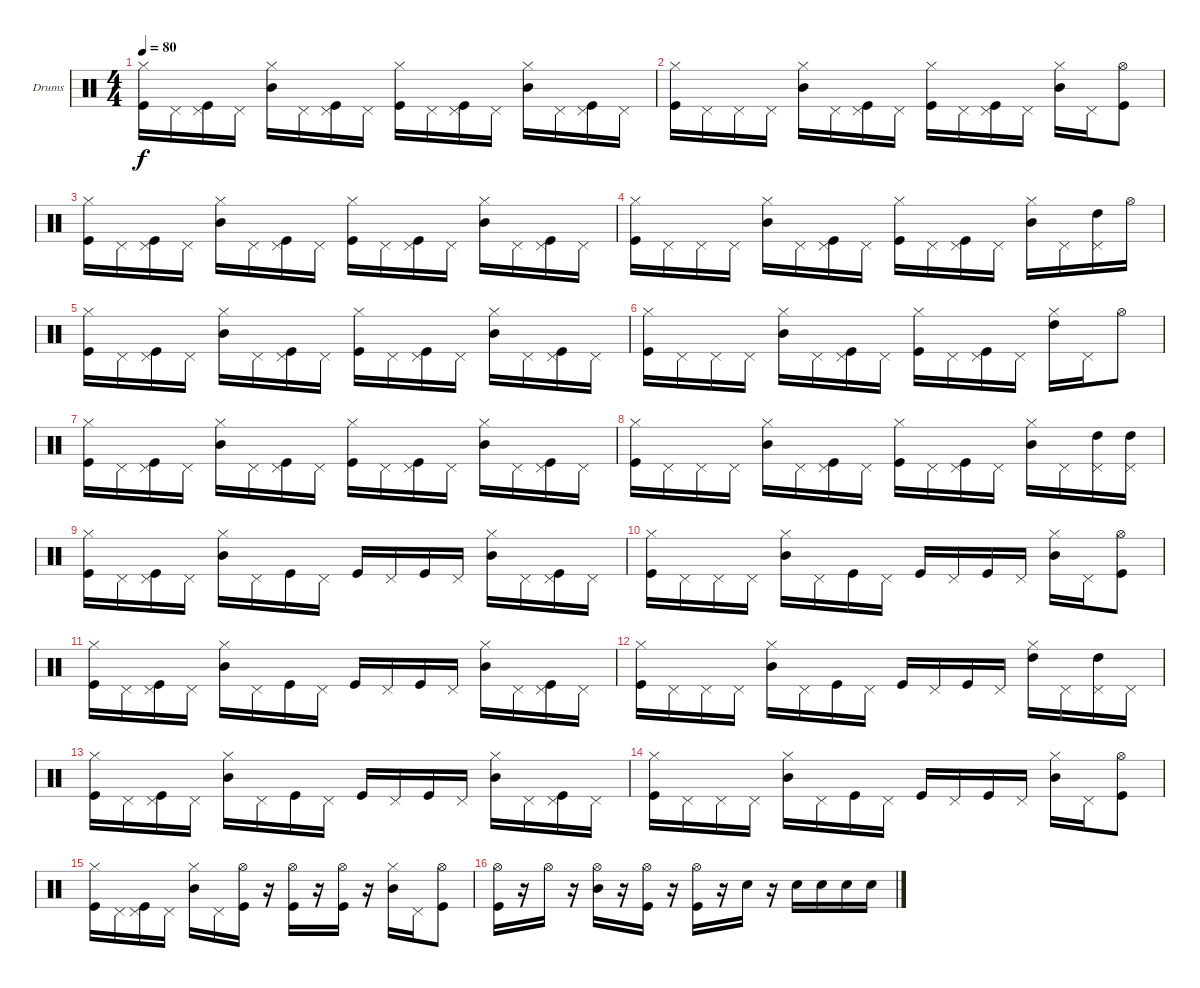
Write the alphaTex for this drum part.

\bracketExtendMode groupsimilarinstruments
\firstSystemTrackNameOrientation horizontal
\otherSystemsTrackNameOrientation horizontal
\track ("Drumkit" "Drums") {instrument percussion}
\staff {score}
\articulation defaults
\ts (4 4)
\tempo 80
\clef neutral
\ks c
("Hi-Hat (closed)" "Kick (hit)").16{dy f} "Pedal Hi-Hat (hit)".16 ("Pedal Hi-Hat (hit)" "Kick (hit)").16 "Pedal Hi-Hat (hit)".16 ("Hi-Hat (closed)" "Mid Tom (hit)").16 "Pedal Hi-Hat (hit)".16 ("Pedal Hi-Hat (hit)" "Kick (hit)").16 "Pedal Hi-Hat (hit)".16 ("Hi-Hat (closed)" "Kick (hit)").16 "Pedal Hi-Hat (hit)".16 ("Pedal Hi-Hat (hit)" "Kick (hit)").16 "Pedal Hi-Hat (hit)".16 ("Hi-Hat (closed)" "Mid Tom (hit)").16 "Pedal Hi-Hat (hit)".16 ("Pedal Hi-Hat (hit)" "Kick (hit)").16 "Pedal Hi-Hat (hit)".16 |
("Hi-Hat (closed)" "Kick (hit)").16 "Pedal Hi-Hat (hit)".16 "Pedal Hi-Hat (hit)".16 "Pedal Hi-Hat (hit)".16 ("Hi-Hat (closed)" "Mid Tom (hit)").16 "Pedal Hi-Hat (hit)".16 ("Pedal Hi-Hat (hit)" "Kick (hit)").16 "Pedal Hi-Hat (hit)".16 ("Hi-Hat (closed)" "Kick (hit)").16 "Pedal Hi-Hat (hit)".16 ("Pedal Hi-Hat (hit)" "Kick (hit)").16 "Pedal Hi-Hat (hit)".16 ("Hi-Hat (closed)" "Mid Tom (hit)").16 "Pedal Hi-Hat (hit)".16 ("Hi-Hat (open)" "Kick (hit)").8 |
("Hi-Hat (closed)" "Kick (hit)").16 "Pedal Hi-Hat (hit)".16 ("Pedal Hi-Hat (hit)" "Kick (hit)").16 "Pedal Hi-Hat (hit)".16 ("Hi-Hat (closed)" "Mid Tom (hit)").16 "Pedal Hi-Hat (hit)".16 ("Pedal Hi-Hat (hit)" "Kick (hit)").16 "Pedal Hi-Hat (hit)".16 ("Hi-Hat (closed)" "Kick (hit)").16 "Pedal Hi-Hat (hit)".16 ("Pedal Hi-Hat (hit)" "Kick (hit)").16 "Pedal Hi-Hat (hit)".16 ("Hi-Hat (closed)" "Mid Tom (hit)").16 "Pedal Hi-Hat (hit)".16 ("Pedal Hi-Hat (hit)" "Kick (hit)").16 "Pedal Hi-Hat (hit)".16 |
("Hi-Hat (closed)" "Kick (hit)").16 "Pedal Hi-Hat (hit)".16 "Pedal Hi-Hat (hit)".16 "Pedal Hi-Hat (hit)".16 ("Hi-Hat (closed)" "Mid Tom (hit)").16 "Pedal Hi-Hat (hit)".16 ("Pedal Hi-Hat (hit)" "Kick (hit)").16 "Pedal Hi-Hat (hit)".16 ("Hi-Hat (closed)" "Kick (hit)").16 "Pedal Hi-Hat (hit)".16 ("Pedal Hi-Hat (hit)" "Kick (hit)").16 "Pedal Hi-Hat (hit)".16 ("Hi-Hat (closed)" "Mid Tom (hit)").16 "Pedal Hi-Hat (hit)".16 ("Pedal Hi-Hat (hit)" "High Tom (hit)").16 "Hi-Hat (open)".16 |
("Hi-Hat (closed)" "Kick (hit)").16 "Pedal Hi-Hat (hit)".16 ("Pedal Hi-Hat (hit)" "Kick (hit)").16 "Pedal Hi-Hat (hit)".16 ("Hi-Hat (closed)" "Mid Tom (hit)").16 "Pedal Hi-Hat (hit)".16 ("Pedal Hi-Hat (hit)" "Kick (hit)").16 "Pedal Hi-Hat (hit)".16 ("Hi-Hat (closed)" "Kick (hit)").16 "Pedal Hi-Hat (hit)".16 ("Pedal Hi-Hat (hit)" "Kick (hit)").16 "Pedal Hi-Hat (hit)".16 ("Hi-Hat (closed)" "Mid Tom (hit)").16 "Pedal Hi-Hat (hit)".16 ("Pedal Hi-Hat (hit)" "Kick (hit)").16 "Pedal Hi-Hat (hit)".16 |
("Hi-Hat (closed)" "Kick (hit)").16 "Pedal Hi-Hat (hit)".16 "Pedal Hi-Hat (hit)".16 "Pedal Hi-Hat (hit)".16 ("Hi-Hat (closed)" "Mid Tom (hit)").16 "Pedal Hi-Hat (hit)".16 ("Pedal Hi-Hat (hit)" "Kick (hit)").16 "Pedal Hi-Hat (hit)".16 ("Hi-Hat (closed)" "Kick (hit)").16 "Pedal Hi-Hat (hit)".16 ("Pedal Hi-Hat (hit)" "Kick (hit)").16 "Pedal Hi-Hat (hit)".16 ("Hi-Hat (closed)" "High Tom (hit)").16 "Pedal Hi-Hat (hit)".16 "Hi-Hat (open)".8 |
("Hi-Hat (closed)" "Kick (hit)").16 "Pedal Hi-Hat (hit)".16 ("Pedal Hi-Hat (hit)" "Kick (hit)").16 "Pedal Hi-Hat (hit)".16 ("Hi-Hat (closed)" "Mid Tom (hit)").16 "Pedal Hi-Hat (hit)".16 ("Pedal Hi-Hat (hit)" "Kick (hit)").16 "Pedal Hi-Hat (hit)".16 ("Hi-Hat (closed)" "Kick (hit)").16 "Pedal Hi-Hat (hit)".16 ("Pedal Hi-Hat (hit)" "Kick (hit)").16 "Pedal Hi-Hat (hit)".16 ("Hi-Hat (closed)" "Mid Tom (hit)").16 "Pedal Hi-Hat (hit)".16 ("Pedal Hi-Hat (hit)" "Kick (hit)").16 "Pedal Hi-Hat (hit)".16 |
("Hi-Hat (closed)" "Kick (hit)").16 "Pedal Hi-Hat (hit)".16 "Pedal Hi-Hat (hit)".16 "Pedal Hi-Hat (hit)".16 ("Hi-Hat (closed)" "Mid Tom (hit)").16 "Pedal Hi-Hat (hit)".16 ("Pedal Hi-Hat (hit)" "Kick (hit)").16 "Pedal Hi-Hat (hit)".16 ("Hi-Hat (closed)" "Kick (hit)").16 "Pedal Hi-Hat (hit)".16 ("Pedal Hi-Hat (hit)" "Kick (hit)").16 "Pedal Hi-Hat (hit)".16 ("Hi-Hat (closed)" "Mid Tom (hit)").16 "Pedal Hi-Hat (hit)".16 ("Pedal Hi-Hat (hit)" "High Tom (hit)").16 ("Pedal Hi-Hat (hit)" "High Tom (hit)").16 |
("Hi-Hat (closed)" "Kick (hit)").16 "Pedal Hi-Hat (hit)".16 ("Pedal Hi-Hat (hit)" "Kick (hit)").16 "Pedal Hi-Hat (hit)".16 ("Hi-Hat (closed)" "Mid Tom (hit)").16 "Pedal Hi-Hat (hit)".16 "Kick (hit)".16 "Pedal Hi-Hat (hit)".16 "Kick (hit)".16 "Pedal Hi-Hat (hit)".16 "Kick (hit)".16 "Pedal Hi-Hat (hit)".16 ("Hi-Hat (closed)" "Mid Tom (hit)").16 "Pedal Hi-Hat (hit)".16 ("Pedal Hi-Hat (hit)" "Kick (hit)").16 "Pedal Hi-Hat (hit)".16 |
("Hi-Hat (closed)" "Kick (hit)").16 "Pedal Hi-Hat (hit)".16 "Pedal Hi-Hat (hit)".16 "Pedal Hi-Hat (hit)".16 ("Hi-Hat (closed)" "Mid Tom (hit)").16 "Pedal Hi-Hat (hit)".16 "Kick (hit)".16 "Pedal Hi-Hat (hit)".16 "Kick (hit)".16 "Pedal Hi-Hat (hit)".16 "Kick (hit)".16 "Pedal Hi-Hat (hit)".16 ("Hi-Hat (closed)" "Mid Tom (hit)").16 "Pedal Hi-Hat (hit)".16 ("Hi-Hat (open)" "Kick (hit)").8 |
("Hi-Hat (closed)" "Kick (hit)").16 "Pedal Hi-Hat (hit)".16 ("Pedal Hi-Hat (hit)" "Kick (hit)").16 "Pedal Hi-Hat (hit)".16 ("Hi-Hat (closed)" "Mid Tom (hit)").16 "Pedal Hi-Hat (hit)".16 "Kick (hit)".16 "Pedal Hi-Hat (hit)".16 "Kick (hit)".16 "Pedal Hi-Hat (hit)".16 "Kick (hit)".16 "Pedal Hi-Hat (hit)".16 ("Hi-Hat (closed)" "Mid Tom (hit)").16 "Pedal Hi-Hat (hit)".16 ("Pedal Hi-Hat (hit)" "Kick (hit)").16 "Pedal Hi-Hat (hit)".16 |
("Hi-Hat (closed)" "Kick (hit)").16 "Pedal Hi-Hat (hit)".16 "Pedal Hi-Hat (hit)".16 "Pedal Hi-Hat (hit)".16 ("Hi-Hat (closed)" "Mid Tom (hit)").16 "Pedal Hi-Hat (hit)".16 "Kick (hit)".16 "Pedal Hi-Hat (hit)".16 "Kick (hit)".16 "Pedal Hi-Hat (hit)".16 "Kick (hit)".16 "Pedal Hi-Hat (hit)".16 ("Hi-Hat (closed)" "High Tom (hit)").16 "Pedal Hi-Hat (hit)".16 ("Pedal Hi-Hat (hit)" "High Tom (hit)").16 "Pedal Hi-Hat (hit)".16 |
("Hi-Hat (closed)" "Kick (hit)").16 "Pedal Hi-Hat (hit)".16 ("Pedal Hi-Hat (hit)" "Kick (hit)").16 "Pedal Hi-Hat (hit)".16 ("Hi-Hat (closed)" "Mid Tom (hit)").16 "Pedal Hi-Hat (hit)".16 "Kick (hit)".16 "Pedal Hi-Hat (hit)".16 "Kick (hit)".16 "Pedal Hi-Hat (hit)".16 "Kick (hit)".16 "Pedal Hi-Hat (hit)".16 ("Hi-Hat (closed)" "Mid Tom (hit)").16 "Pedal Hi-Hat (hit)".16 ("Pedal Hi-Hat (hit)" "Kick (hit)").16 "Pedal Hi-Hat (hit)".16 |
("Hi-Hat (closed)" "Kick (hit)").16 "Pedal Hi-Hat (hit)".16 "Pedal Hi-Hat (hit)".16 "Pedal Hi-Hat (hit)".16 ("Hi-Hat (closed)" "Mid Tom (hit)").16 "Pedal Hi-Hat (hit)".16 "Kick (hit)".16 "Pedal Hi-Hat (hit)".16 "Kick (hit)".16 "Pedal Hi-Hat (hit)".16 "Kick (hit)".16 "Pedal Hi-Hat (hit)".16 ("Hi-Hat (closed)" "Mid Tom (hit)").16 "Pedal Hi-Hat (hit)".16 ("Hi-Hat (open)" "Kick (hit)").8 |
("Hi-Hat (closed)" "Kick (hit)").16 "Pedal Hi-Hat (hit)".16 ("Pedal Hi-Hat (hit)" "Kick (hit)").16 "Pedal Hi-Hat (hit)".16 ("Hi-Hat (closed)" "Mid Tom (hit)").16 "Pedal Hi-Hat (hit)".16 ("Hi-Hat (open)" "Kick (hit)").16 r.16 ("Hi-Hat (open)" "Kick (hit)").16 r.16 ("Hi-Hat (open)" "Kick (hit)").16 r.16 ("Hi-Hat (closed)" "Mid Tom (hit)").16 "Pedal Hi-Hat (hit)".16 ("Hi-Hat (open)" "Kick (hit)").8 |
("Hi-Hat (open)" "Kick (hit)").16 r.16 "Hi-Hat (open)".16 r.16 ("Hi-Hat (open)" "Mid Tom (hit)").16 r.16 ("Hi-Hat (open)" "Kick (hit)").16 r.16 ("Hi-Hat (open)" "Kick (hit)").16 r.16 "Snare (hit) 2".16 r.16 "Snare (hit) 2".16 "Snare (hit) 2".16 "Snare (hit) 2".16 "Snare (hit) 2".16
